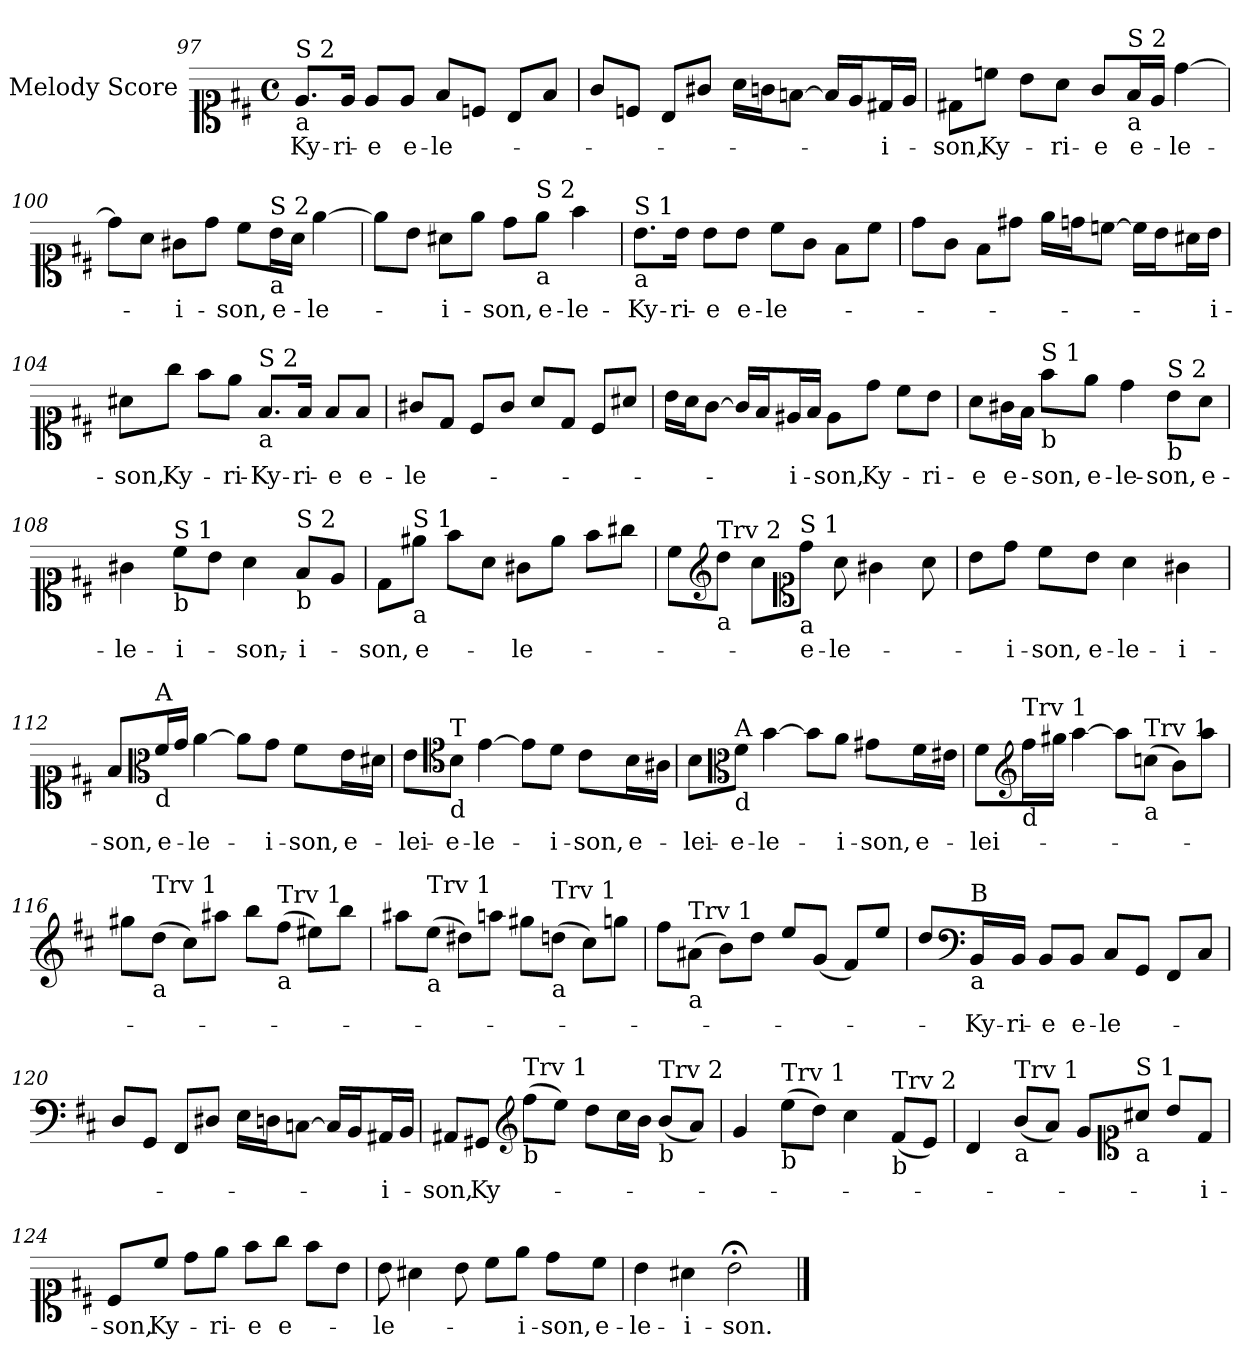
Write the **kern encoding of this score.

**kern	**text
*part1	*part1
*staff1	*staff1
*I"Melody Score	*
*clefC1	*
*k[f#c#]	*
*M4/4	*
*met(c)	*
=97	=97
!LO:TX:a:t=S 2	!
!LO:TX:b:t=a	!
!	!LO:LY:b
8.e/L	Ky-
!	!LO:LY:b
16e/Jk	-ri-
!	!LO:LY:b
8e/L	-e
!	!LO:LY:b
8e/J	e-
!	!LO:LY:b
8f#/L	-le-
8cn/J	.
8B/L	.
8f#/J	.
=98	=98
8g/L	.
8cn/J	.
8B/L	.
8g#X/J	.
16a\LL	.
16gn\J	.
[8fn\J	.
16f/LL]	.
16e/J	.
!	!LO:LY:b
16d#X/L	-i-
16e/JJ	.
=99	=99
!	!LO:LY:b
8d#X\L	-son,
!	!LO:LY:b
8ccn\J	Ky-
8b\L	.
!	!LO:LY:b
8a\J	-ri-
!	!LO:LY:b
8g/L	-e
!LO:TX:a:t=S 2	!
!LO:TX:b:t=a	!
!	!LO:LY:b
16f#/L	e-
16e/JJ	.
!	!LO:LY:b
[4dd\	-le-
=100	=100
8dd\L]	.
8a\J	.
!	!LO:LY:b
8g#X\L	-i-
8dd\J	.
!	!LO:LY:b
8cc#\L	-son,
!LO:TX:a:t=S 2	!
!LO:TX:b:t=a	!
!	!LO:LY:b
16b\L	e-
16a\JJ	.
!	!LO:LY:b
[4ee\	-le-
=101	=101
8ee\L]	.
8b\J	.
!	!LO:LY:b
8a#X\L	-i-
8ee\J	.
!	!LO:LY:b
8dd\L	-son,
!LO:TX:a:t=S 2	!
!LO:TX:b:t=a	!
!	!LO:LY:b
8ee\J	e-
!	!LO:LY:b
4ff#\	-le-
=102	=102
!LO:TX:a:t=S 1	!
!LO:TX:b:t=a	!
!	!LO:LY:b
8.b\L	Ky-
!	!LO:LY:b
16b\Jk	-ri-
!	!LO:LY:b
8b\L	-e
!	!LO:LY:b
8b\J	e-
!	!LO:LY:b
8cc#\L	-le-
8g\J	.
8f#\L	.
8cc#\J	.
=103	=103
8dd\L	.
8g\J	.
8f#\L	.
8dd#X\J	.
16ee\LL	.
16ddn\J	.
[8ccn\J	.
16cc\LL]	.
16b\J	.
16a#X\L	.
!	!LO:LY:b
16b\JJ	-i-
=104	=104
!	!LO:LY:b
8a#X\L	-son,
!	!LO:LY:b
8gg\J	Ky-
8ff#\L	.
!	!LO:LY:b
8ee\J	-ri-
!LO:TX:a:t=S 2	!
!LO:TX:b:t=a	!
!	!LO:LY:b
8.f#/L	Ky-
!	!LO:LY:b
16f#/Jk	-ri-
!	!LO:LY:b
8f#/L	-e
!	!LO:LY:b
8f#/J	e-
=105	=105
!	!LO:LY:b
8g#X/L	-le-
8d/J	.
8c#/L	.
8g#/J	.
8a/L	.
8d/J	.
8c#/L	.
8a#X/J	.
=106	=106
16b\LL	.
16a\J	.
[8g\J	.
16g/LL]	.
16f#/J	.
!	!LO:LY:b
16e#X/L	-i-
16f#/JJ	.
!	!LO:LY:b
8e#\L	-son,
!	!LO:LY:b
8dd\J	Ky-
8cc#\L	.
!	!LO:LY:b
8b\J	-ri-
=107	=107
!	!LO:LY:b
8a\L	-e
!	!LO:LY:b
16g#X\L	e-
16f#\JJ	.
!LO:TX:a:t=S 1	!
!LO:TX:b:t=b	!
!	!LO:LY:b
8ff#\L	-son,
!	!LO:LY:b
8ee\J	e-
!	!LO:LY:b
4dd\	-le-
!LO:TX:a:t=S 2	!
!LO:TX:b:t=b	!
!	!LO:LY:b
8b\L	-son,
!	!LO:LY:b
8a\J	e-
=108	=108
!	!LO:LY:b
4g#X\	-le-
!LO:TX:a:t=S 1	!
!LO:TX:b:t=b	!
!	!LO:LY:b
8cc#\L	-i-
8b\J	.
!	!LO:LY:b
4a\	-son,-
!LO:TX:a:t=S 2	!
!LO:TX:b:t=b	!
!	!LO:LY:b
8f#/L	-i-
8e/J	.
=109	=109
!	!LO:LY:b
8d\L	-son,
!LO:TX:a:t=S 1	!
!LO:TX:b:t=a	!
!	!LO:LY:b
8ee#X\J	-e-
8ff#\L	.
8a\J	.
!	!LO:LY:b
8g#X\L	-le-
8ee#\J	.
8ff#\L	.
8gg#X\J	.
=110	=110
8cc#\L	.
*clefG2	*
!LO:TX:a:t=Trv 2	!
!LO:TX:b:t=a	!
8dd\J	.
8cc#\L	.
*clefC1	*
!LO:TX:a:t=S 1	!
!LO:TX:b:t=a	!
!	!LO:LY:b
8dd\J	e-
!	!LO:LY:b
8a\	-le-
4g#X\	.
8a\	.
=111	=111
8b\L	.
!	!LO:LY:b
8dd\J	-i-
!	!LO:LY:b
8cc#\L	-son,
!	!LO:LY:b
8b\J	e-
!	!LO:LY:b
4a\	-le-
!	!LO:LY:b
4g#X\	-i-
=112	=112
!	!LO:LY:b
8f#/L	-son,
*clefC3	*
!LO:TX:a:t=A	!
!LO:TX:b:t=d	!
!	!LO:LY:b
16f#/L	e-
16g/JJ	.
!	!LO:LY:b
[4a\	-le-
8a\L]	.
!	!LO:LY:b
8g\J	-i-
!	!LO:LY:b
8f#\L	-son,
!	!LO:LY:b
16e\L	e-
16d#X\JJ	.
=113	=113
!	!LO:LY:b
8e\L	-lei-
*clefC4	*
!LO:TX:a:t=T	!
!LO:TX:b:t=d	!
!	!LO:LY:b
8B\J	e-
!	!LO:LY:b
[4e\	-le-
8e\L]	.
!	!LO:LY:b
8d\J	-i-
!	!LO:LY:b
8c#\L	-son,
!	!LO:LY:b
16B\L	e-
16A#X\JJ	.
=114	=114
!	!LO:LY:b
8B\L	-lei-
*clefC3	*
!LO:TX:a:t=A	!
!LO:TX:b:t=d	!
!	!LO:LY:b
8f#\J	e-
!	!LO:LY:b
[4b\	-le-
8b\L]	.
!	!LO:LY:b
8a\J	-i-
!	!LO:LY:b
8g#X\L	-son,
!	!LO:LY:b
16f#\L	e-
16e#X\JJ	.
=115	=115
!	!LO:LY:b
8f#\L	-lei-
*clefG2	*
!LO:TX:a:t=Trv 1	!
!LO:TX:b:t=d	!
16ff#\L	.
16gg#X\JJ	.
[4aa\	.
8aa\L]	.
!LO:TX:a:t=Trv 1	!
!LO:TX:b:t=a	!
(8ccn\J	.
8b\L)	.
8aa\J	.
=116	=116
8gg#X\L	.
!LO:TX:a:t=Trv 1	!
!LO:TX:b:t=a	!
(8dd\J	.
8cc#\L)	.
8aa#X\J	.
8bb\L	.
!LO:TX:a:t=Trv 1	!
!LO:TX:b:t=a	!
(8ff#\J	.
8ee#X\L)	.
8bb\J	.
=117	=117
8aa#X\L	.
!LO:TX:a:t=Trv 1	!
!LO:TX:b:t=a	!
(8ee\J	.
8dd#X\L)	.
8aan\J	.
8gg#X\L	.
!LO:TX:a:t=Trv 1	!
!LO:TX:b:t=a	!
(8ddn\J	.
8cc#\L)	.
8ggn\J	.
=118	=118
8ff#\L	.
!LO:TX:a:t=Trv 1	!
!LO:TX:b:t=a	!
(8a#X\J	.
8b\L)	.
8dd\J	.
8ee/L	.
(8g/J	.
8f#/L)	.
8ee/J	.
=119	=119
8dd/L	.
*clefF4	*
!LO:TX:a:t=B	!
!LO:TX:b:t=a	!
!	!LO:LY:b
16BB/L	Ky-
!	!LO:LY:b
16BB/JJ	-ri-
!	!LO:LY:b
8BB/L	-e
!	!LO:LY:b
8BB/J	e-
!	!LO:LY:b
8C#/L	-le-
8GG/J	.
8FF#/L	.
8C#/J	.
=120	=120
8D/L	.
8GG/J	.
8FF#/L	.
8D#X/J	.
16E\LL	.
16Dn\J	.
[8Cn\J	.
16C/LL]	.
16BB/J	.
!	!LO:LY:b
16AA#X/L	-i-
16BB/JJ	.
=121	=121
!	!LO:LY:b
8AA#X/L	-son,
!	!LO:LY:b
8GG#X/J	Ky-
*clefG2	*
!LO:TX:a:t=Trv 1	!
!LO:TX:b:t=b	!
(8ff#\L	.
8ee\J)	.
8dd\L	.
16cc#\L	.
16b\JJ	.
!LO:TX:a:t=Trv 2	!
!LO:TX:b:t=b	!
(8b/L	.
8a/J)	.
=122	=122
4g/	.
!LO:TX:a:t=Trv 1	!
!LO:TX:b:t=b	!
(8ee\L	.
8dd\J)	.
4cc#\	.
!LO:TX:a:t=Trv 2	!
!LO:TX:b:t=b	!
(8f#/L	.
8e/J)	.
=123	=123
4d/	.
!LO:TX:a:t=Trv 1	!
!LO:TX:b:t=a	!
(8b/L	.
8a/J)	.
8g/L	.
*clefC1	*
!LO:TX:a:t=S 1	!
!LO:TX:b:t=a	!
8a#X/J	.
8b/L	.
!	!LO:LY:b
8d/J	-i-
=124	=124
!	!LO:LY:b
8c#/L	-son,
!	!LO:LY:b
8cc#/J	Ky-
8dd\L	.
!	!LO:LY:b
8ee\J	-ri-
!	!LO:LY:b
8ff#\L	-e
!	!LO:LY:b
8gg\J	e-
8ff#\L	.
8b\J	.
=125	=125
!	!LO:LY:b
8b\	-le-
4a#X\	.
8b\	.
8cc#\L	.
!	!LO:LY:b
8ee\J	-i-
!	!LO:LY:b
8dd\L	-son,
!	!LO:LY:b
8cc#\J	e-
=126	=126
!	!LO:LY:b
4b\	-le-
!	!LO:LY:b
4a#X\	-i-
!	!LO:LY:b
2b;<\	-son.
==	==
*-	*-
